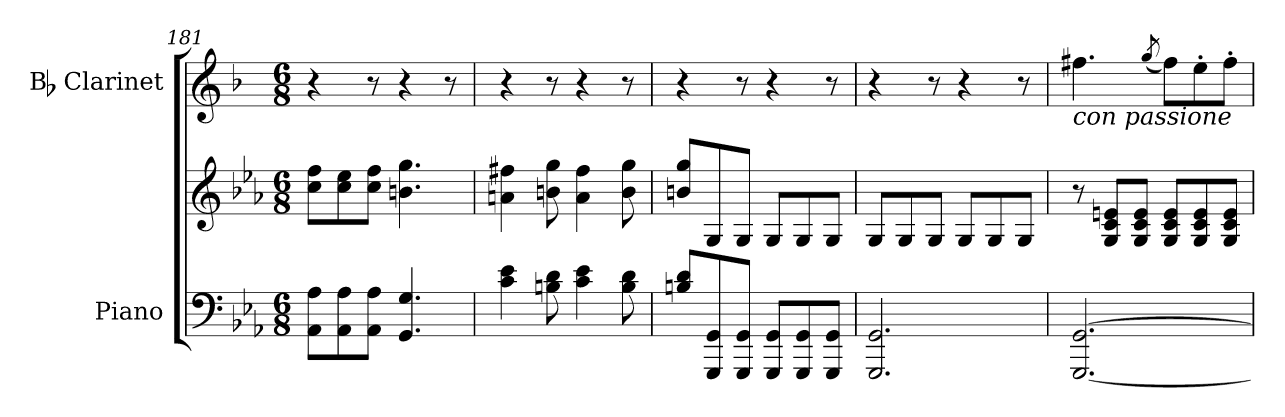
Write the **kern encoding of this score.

**kern	**kern	**kern
*part2	*part2	*part1
*staff3	*staff2	*staff1
*I"Piano	*	*I"Bb Clarinet
*I'Piano	*	*I'Cl
*clefF4	*clefG2	*clefG2
*	*	*ITrd1c2
*k[b-e-a-]	*k[b-e-a-]	*k[b-e-a-]
*E-:	*E-:	*E-:
*M6/8	*M6/8	*M6/8
=181	=181	=181
8AA-\ 8A-\L	8cc\ 8ff\L	4r
8AA-\ 8A-\	8cc\ 8ee-\	.
8AA-\ 8A-\J	8cc\ 8ff\J	8r
4.GG/ 4.G/	4.bn\ 4.gg\	4r
.	.	8r
=182	=182	=182
4c\ 4e-\	4an\ 4ff#X\	4r
8Bn\ 8d\	8bn\ 8gg\	8r
4c\ 4e-\	4a\ 4ff#\	4r
8B\ 8d\	8b\ 8gg\	8r
=183	=183	=183
8Bn/ 8d/L	8bn/ 8gg/L	4r
8GGG/ 8GG/	8G/	.
8GGG/ 8GG/J	8G/J	8r
8GGG/ 8GG/L	8G/L	4r
8GGG/ 8GG/	8G/	.
8GGG/ 8GG/J	8G/J	8r
=184	=184	=184
2.GGG/ 2.GG/	8G/L	4r
.	8G/	.
.	8G/J	8r
.	8G/L	4r
.	8G/	.
.	8G/J	8r
=185	=185	=185
!	!	!LO:TX:b:i:t=con passione
[2.GGG/ [2.GG/	8r	4.een\
.	8G/ 8c/ 8en/L	.
.	8G/ 8c/ 8e/J	.
.	.	(<8qff/
.	8G/ 8c/ 8e/L	8ee\L)
.	8G/ 8c/ 8e/	8dd'>\
.	8G/ 8c/ 8e/J	8ee'>\J
=	=	=
*-	*-	*-
